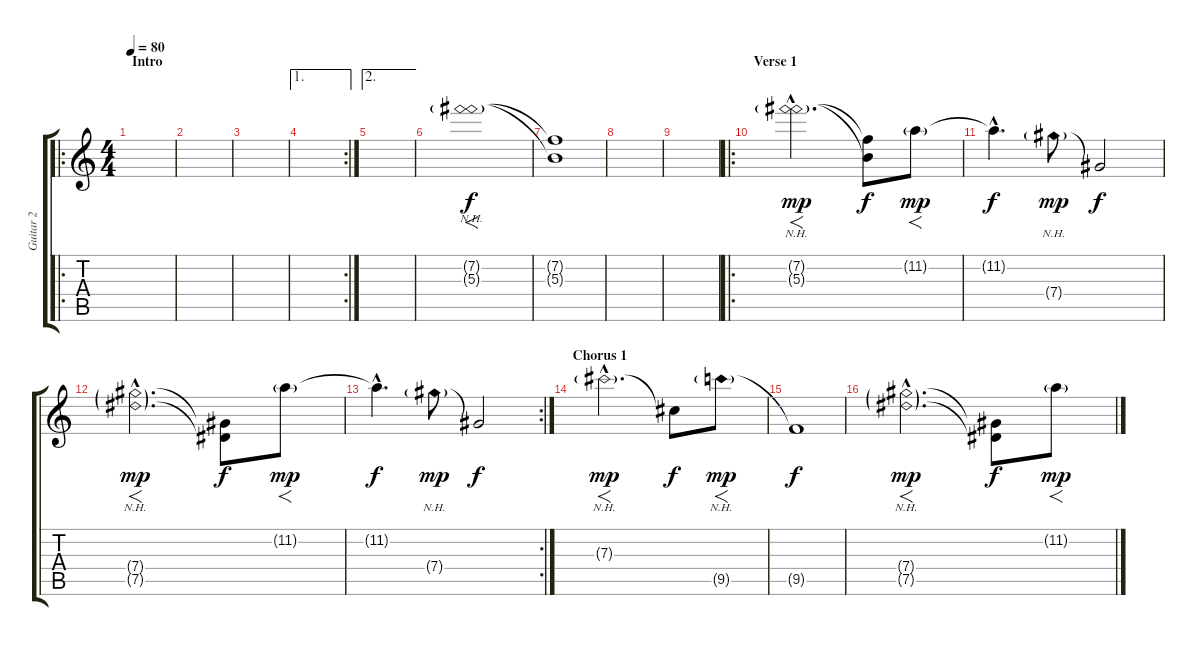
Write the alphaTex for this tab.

\track ("Guitar 2" "Guitar 2") {instrument distortionguitar}
\staff {score tabs}
\tuning (Eb4 Bb3 Gb3 Db3 Ab2 Db2) {hide}
\ro
\ts (4 4)
\section ("" "Intro")
\tempo 80
\clef g2
\ks c
|
|
|
\ae 1
\rc 2
|
\ae 2
|
(7.2{nh g} 5.3{nh g}).1{f volume 13} |
(7.2{t} 5.3{t}).1{dy f volume 5} |
|
|
\ro
\section ("" "Verse 1")
(7.2{nh g hac} 5.3{nh g hac}).2{f d dy mp volume 13} (7.2{t} 5.3{t}).8{dy f} 11.2{g}.8{f dy mp} |
11.2{hac t}.4{d dy f} 7.4{nh g}.8{dy mp} 7.4{t}.2{dy f} |
(7.4{nh g hac} 7.5{nh g hac}).2{f d dy mp} (7.4{t} 7.5{t}).8{dy f} 11.2{g}.8{f dy mp} |
\rc 2
11.2{hac t}.4{d dy f} 7.4{nh g}.8{dy mp} 7.4{t}.2{dy f} |
\section ("" "Chorus 1")
7.3{nh g hac}.2{f d dy mp} 7.3{t}.8{dy f} 9.5{nh g}.8{f dy mp} |
9.5{t}.1{dy f} |
(7.4{nh g hac} 7.5{nh g hac}).2{f d dy mp} (7.4{t} 7.5{t}).8{dy f} 11.2{g}.8{f dy mp}
